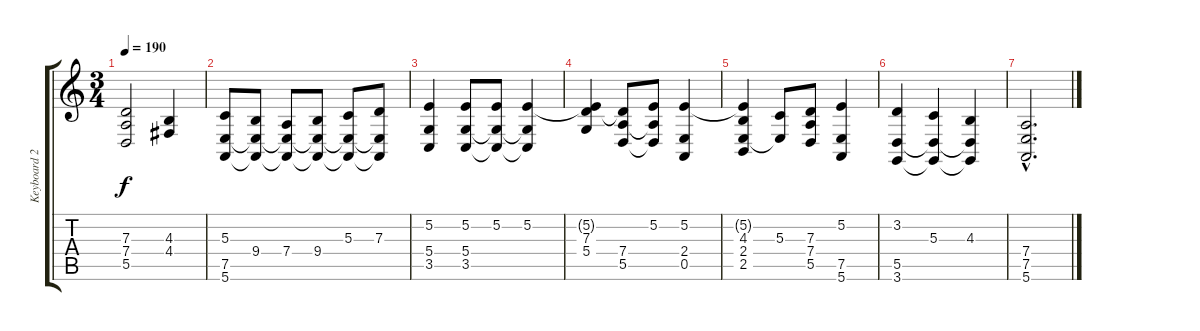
\track ("Keyboard 2" "Keyboard 2") {instrument dulcimer}
\staff {score tabs}
\tuning (E4 B3 G3 D3 A2 E2) {hide}
\ts (3 4)
\tempo 190
\clef g2
\ks c
(7.3 7.4 5.5).2{dy f} (4.3 4.4).4 |
(5.3 7.5 5.6).8 (9.4 7.5{t} 5.6{t}).8 (7.4 7.5{t} 5.6{t}).8 (9.4 7.5{t} 5.6{t}).8 (5.3 7.5{t} 5.6{t}).8 (7.3 7.5{t} 5.6{t}).8 |
(5.2 5.4 3.5).4 (5.2 5.4 3.5).8 (5.2 5.4{t} 3.5{t}).8 (5.2 5.4{t} 3.5{t}).4 |
(5.2{t} 7.3 5.4).4 (7.3{t} 7.4 5.5).8 (5.2 7.4{t} 5.5{t}).8 (5.2 2.4 0.5).4 |
(5.2{t} 4.3 2.4 2.5).4 (5.3 2.4{t}).8 (7.3 7.4 5.5).8 (5.2 7.5 5.6).4 |
(3.2 5.5 3.6).4 (5.3 5.5{t} 3.6{t}).4 (4.3 5.5{t} 3.6{t}).4 |
(7.4{hac} 7.5{hac} 5.6{hac}).2{d}
